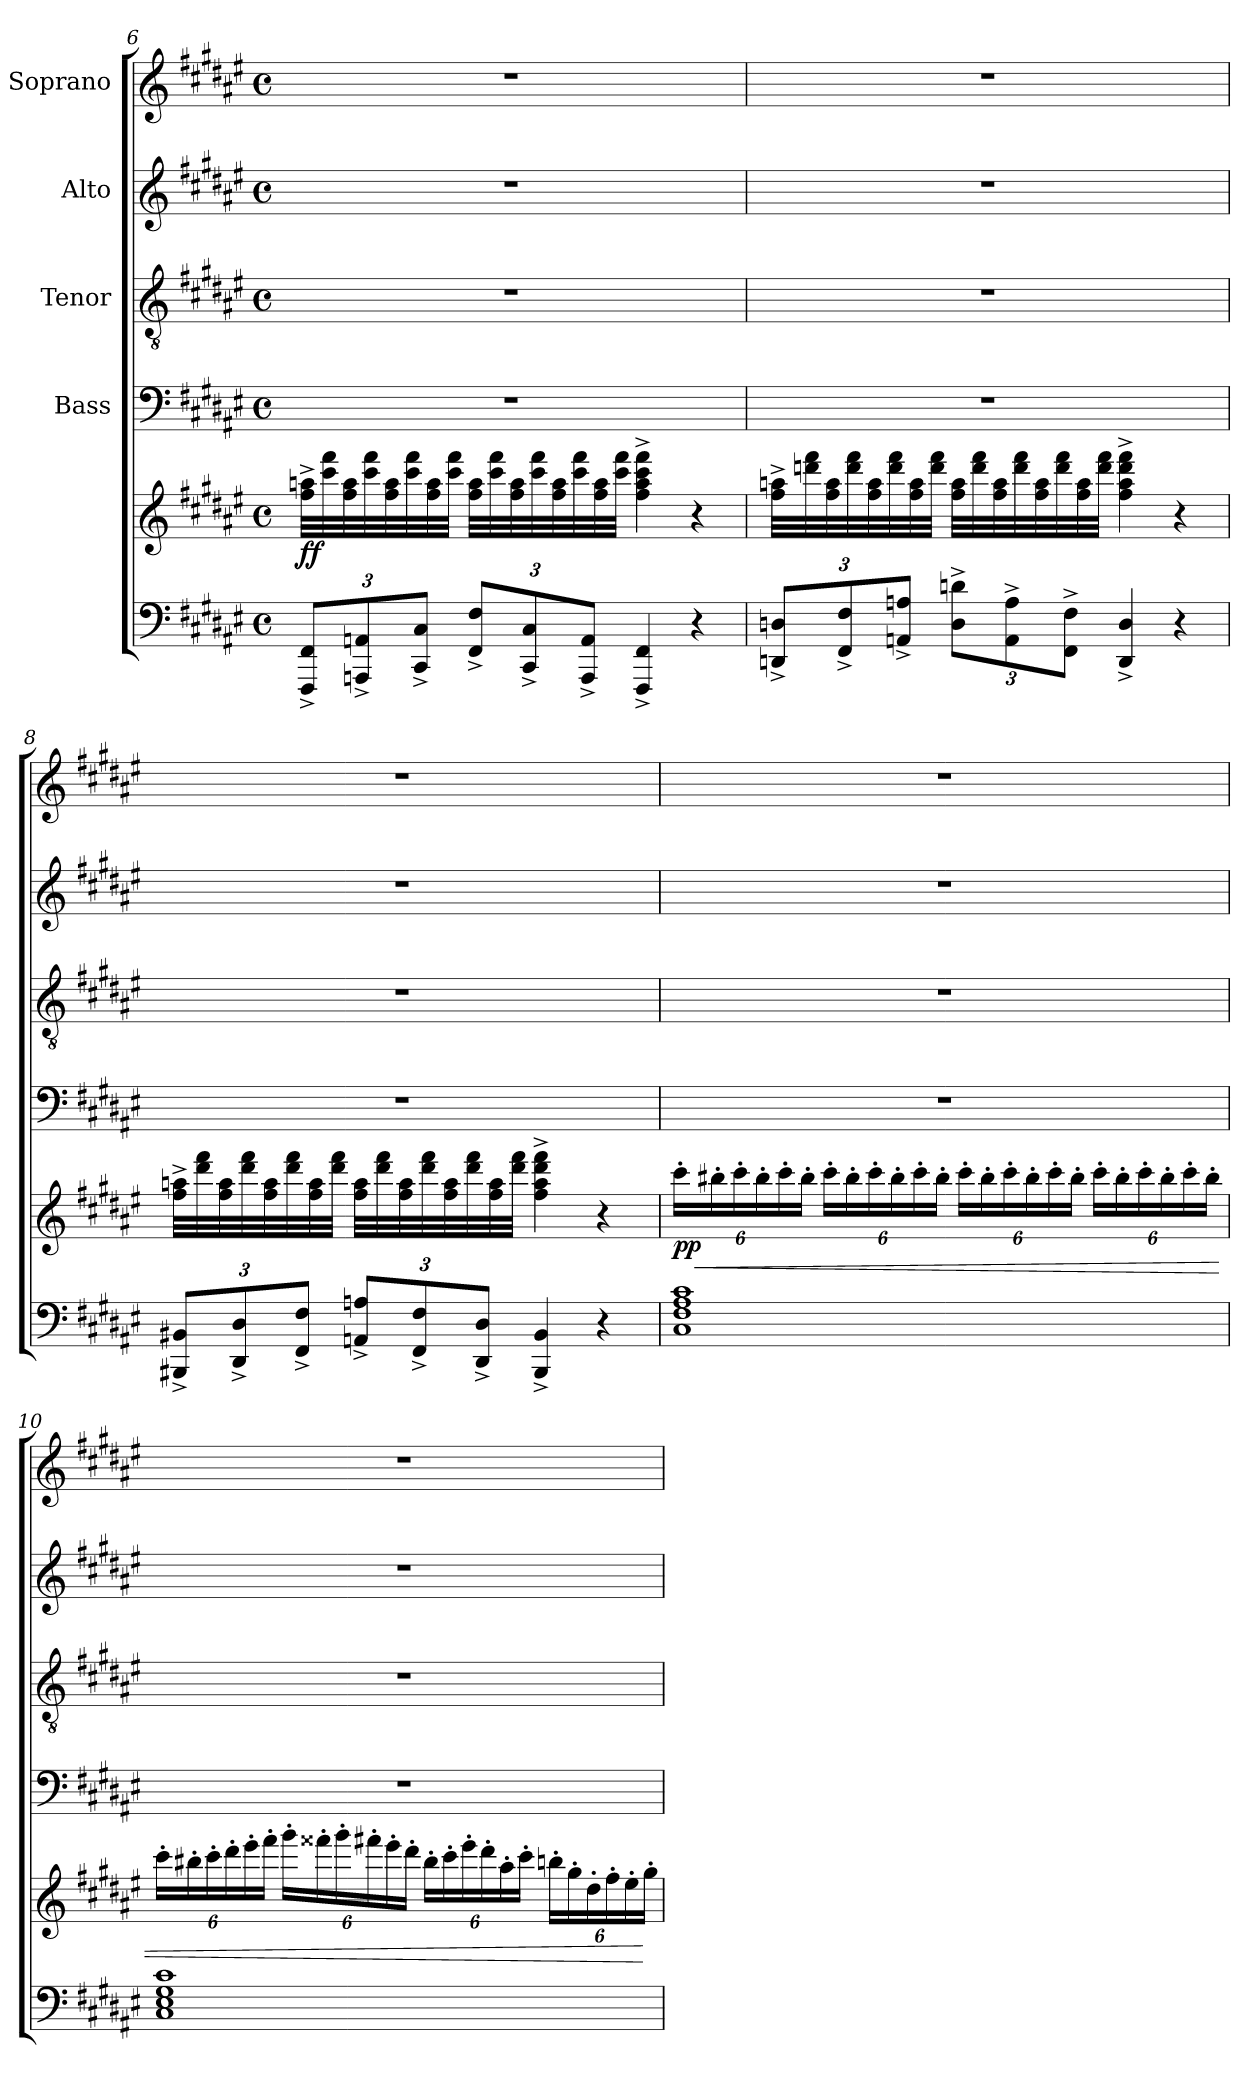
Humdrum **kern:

**kern	**kern	**dynam	**kern	**kern	**kern	**kern
*part5	*part5	*part5	*part4	*part3	*part2	*part1
*staff6	*staff5	*staff5/6	*staff4	*staff3	*staff2	*staff1
*	*	*	*I"Bass	*I"Tenor	*I"Alto	*I"Soprano
!!LO:LB:g=z
*clefF4	*clefG2	*	*clefF4	*clefGv2	*clefG2	*clefG2
*	*	*	*ITrd1c2	*ITrd1c2	*ITrd1c2	*ITrd1c2
*k[f#c#g#d#a#e#]	*k[f#c#g#d#a#e#]	*	*k[f#c#g#d#a#e#]	*k[f#c#g#d#a#e#]	*k[f#c#g#d#a#e#]	*k[f#c#g#d#a#e#]
*F#:	*F#:	*	*F#:	*F#:	*F#:	*F#:
*M4/4	*M4/4	*	*M4/4	*M4/4	*M4/4	*M4/4
*met(c)	*met(c)	*	*met(c)	*met(c)	*met(c)	*met(c)
*Xbrackettup	*	*	*	*	*	*
=6	=6	=6	=6	=6	=6	=6
!	!	!LO:DY:b	!	!	!	!
12FFF#/^ 12FF#/^L	32ff#\^ 32aan\^LLL	ff	1r	1r	1r	1r
.	32ccc#\ 32fff#\	.	.	.	.	.
.	32ff#\ 32aa\	.	.	.	.	.
12AAAn/^ 12AAn/^	.	.	.	.	.	.
.	32ccc#\ 32fff#\	.	.	.	.	.
.	32ff#\ 32aa\	.	.	.	.	.
.	32ccc#\ 32fff#\	.	.	.	.	.
12CC#/^ 12C#/^J	.	.	.	.	.	.
.	32ff#\ 32aa\	.	.	.	.	.
.	32ccc#\ 32fff#\JJJ	.	.	.	.	.
12FF#/^ 12F#/^L	32ff#\ 32aa\LLL	.	.	.	.	.
.	32ccc#\ 32fff#\	.	.	.	.	.
.	32ff#\ 32aa\	.	.	.	.	.
12CC#/^ 12C#/^	.	.	.	.	.	.
.	32ccc#\ 32fff#\	.	.	.	.	.
.	32ff#\ 32aa\	.	.	.	.	.
.	32ccc#\ 32fff#\	.	.	.	.	.
12AAA/^ 12AA/^J	.	.	.	.	.	.
.	32ff#\ 32aa\	.	.	.	.	.
.	32ccc#\ 32fff#\JJJ	.	.	.	.	.
4FFF#/^ 4FF#/^	4ff#\^ 4aa\^ 4ccc#\^ 4fff#\^	.	.	.	.	.
4r	4r	.	.	.	.	.
!!LO:PB:g=z
=7	=7	=7	=7	=7	=7	=7
12DDn/^ 12Dn/^L	32ff#\^ 32aan\^LLL	.	1r	1r	1r	1r
.	32dddn\ 32fff#\	.	.	.	.	.
.	32ff#\ 32aa\	.	.	.	.	.
12FF#/^ 12F#/^	.	.	.	.	.	.
.	32ddd\ 32fff#\	.	.	.	.	.
.	32ff#\ 32aa\	.	.	.	.	.
.	32ddd\ 32fff#\	.	.	.	.	.
12AAn/^ 12An/^J	.	.	.	.	.	.
.	32ff#\ 32aa\	.	.	.	.	.
.	32ddd\ 32fff#\JJJ	.	.	.	.	.
12D\^ 12dn\^L	32ff#\ 32aa\LLL	.	.	.	.	.
.	32ddd\ 32fff#\	.	.	.	.	.
.	32ff#\ 32aa\	.	.	.	.	.
12AA\^ 12A\^	.	.	.	.	.	.
.	32ddd\ 32fff#\	.	.	.	.	.
.	32ff#\ 32aa\	.	.	.	.	.
.	32ddd\ 32fff#\	.	.	.	.	.
12FF#\^ 12F#\^J	.	.	.	.	.	.
.	32ff#\ 32aa\	.	.	.	.	.
.	32ddd\ 32fff#\JJJ	.	.	.	.	.
4DD/^ 4D/^	4ff#\^ 4aa\^ 4ddd\^ 4fff#\^	.	.	.	.	.
4r	4r	.	.	.	.	.
!!LO:LB:g=z
=8	=8	=8	=8	=8	=8	=8
12BBB#X/^ 12BB#X/^L	32ff#\^ 32aan\^LLL	.	1r	1r	1r	1r
.	32ddd#\ 32fff#\	.	.	.	.	.
.	32ff#\ 32aa\	.	.	.	.	.
12DD#/^ 12D#/^	.	.	.	.	.	.
.	32ddd#\ 32fff#\	.	.	.	.	.
.	32ff#\ 32aa\	.	.	.	.	.
.	32ddd#\ 32fff#\	.	.	.	.	.
12FF#/^ 12F#/^J	.	.	.	.	.	.
.	32ff#\ 32aa\	.	.	.	.	.
.	32ddd#\ 32fff#\JJJ	.	.	.	.	.
12AAn/^ 12An/^L	32ff#\ 32aa\LLL	.	.	.	.	.
.	32ddd#\ 32fff#\	.	.	.	.	.
.	32ff#\ 32aa\	.	.	.	.	.
12FF#/^ 12F#/^	.	.	.	.	.	.
.	32ddd#\ 32fff#\	.	.	.	.	.
.	32ff#\ 32aa\	.	.	.	.	.
.	32ddd#\ 32fff#\	.	.	.	.	.
12DD#/^ 12D#/^J	.	.	.	.	.	.
.	32ff#\ 32aa\	.	.	.	.	.
.	32ddd#\ 32fff#\JJJ	.	.	.	.	.
4BBB#/^ 4BB#/^	4ff#\^ 4aa\^ 4ddd#\^ 4fff#\^	.	.	.	.	.
4r	4r	.	.	.	.	.
!!LO:PB:g=z
=9	=9	=9	=9	=9	=9	=9
*	*Xbrackettup	*	*	*	*	*
!	!	!LO:DY:b	!	!	!	!
1C# 1F# 1A# 1c#	24ccc#'\LL	pp	1r	1r	1r	1r
!	!	!LO:HP:b	!	!	!	!
.	24bb#X'\	<	.	.	.	.
.	24ccc#'\	.	.	.	.	.
.	24bb#'\	.	.	.	.	.
.	24ccc#'\	.	.	.	.	.
.	24bb#'\JJ	.	.	.	.	.
.	24ccc#'\LL	.	.	.	.	.
.	24bb#'\	.	.	.	.	.
.	24ccc#'\	.	.	.	.	.
.	24bb#'\	.	.	.	.	.
.	24ccc#'\	.	.	.	.	.
.	24bb#'\JJ	.	.	.	.	.
.	24ccc#'\LL	.	.	.	.	.
.	24bb#'\	.	.	.	.	.
.	24ccc#'\	.	.	.	.	.
.	24bb#'\	.	.	.	.	.
.	24ccc#'\	.	.	.	.	.
.	24bb#'\JJ	.	.	.	.	.
.	24ccc#'\LL	.	.	.	.	.
.	24bb#'\	.	.	.	.	.
.	24ccc#'\	.	.	.	.	.
.	24bb#'\	.	.	.	.	.
.	24ccc#'\	.	.	.	.	.
.	24bb#'\JJ	.	.	.	.	.
!!LO:LB:g=z
=10	=10	=10	=10	=10	=10	=10
1C# 1E# 1G# 1c#	24ccc#'\LL	.	1r	1r	1r	1r
.	24bb#X'\	.	.	.	.	.
.	24ccc#'\	.	.	.	.	.
.	24ddd#'\	.	.	.	.	.
.	24eee#'\	.	.	.	.	.
.	24fff#'\JJ	.	.	.	.	.
.	24ggg#'\LL	.	.	.	.	.
.	24fff##X'\	.	.	.	.	.
.	24ggg#'\	.	.	.	.	.
.	24fff#X'\	.	.	.	.	.
.	24eee#'\	.	.	.	.	.
.	24ddd#'\JJ	.	.	.	.	.
.	24bb#'\LL	.	.	.	.	.
.	24ccc#'\	.	.	.	.	.
.	24eee#'\	.	.	.	.	.
.	24ddd#'\	.	.	.	.	.
.	24aa#'\	.	.	.	.	.
.	24ccc#'\JJ	.	.	.	.	.
.	24bbn'\LL	.	.	.	.	.
.	24gg#'\	.	.	.	.	.
.	24dd#'\	.	.	.	.	.
.	24ff#'\	.	.	.	.	.
.	24ee#'\	.	.	.	.	.
.	24gg#'\JJ	[	.	.	.	.
=	=	=	=	=	=	=
*-	*-	*-	*-	*-	*-	*-
